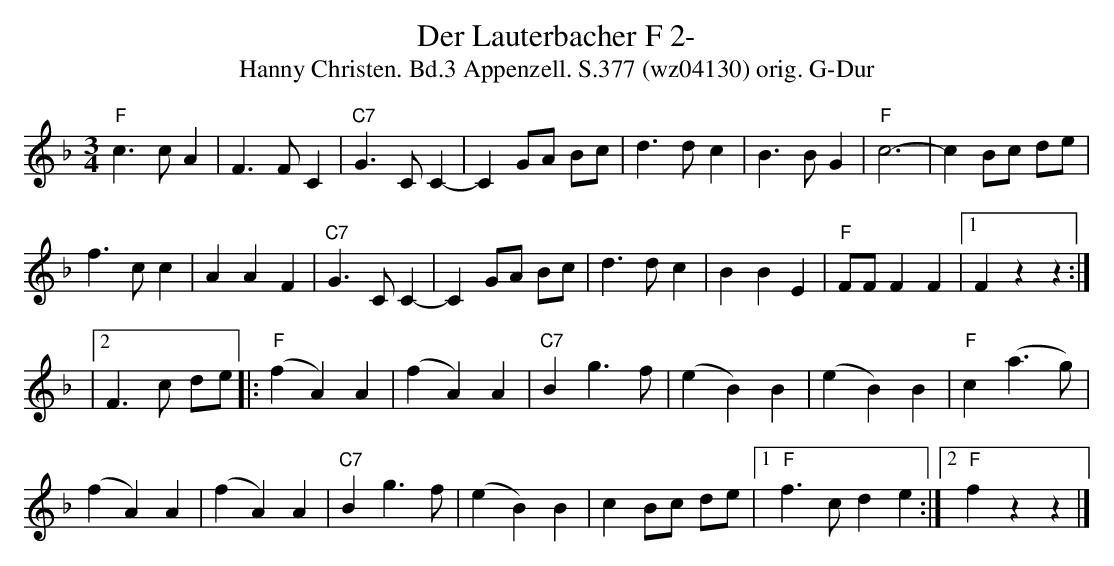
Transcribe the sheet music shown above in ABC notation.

X:1
T:Der Lauterbacher F 2-
T:Hanny Christen. Bd.3 Appenzell. S.377 (wz04130) orig. G-Dur
M:3/4
L:1/4
K:Fmaj
"F"c>c A | F>F C | "C7"G>C C- | C G/2A/2 B/2c/2 | d>d c | B>B G | "F"c3- | c B/2c/2 d/2e/2 |
f>c c | A A F | "C7"G>C C- | C G/2A/2 B/2c/2 | d>d c | B B E | "F"F/2F/2 F F |1 F z z :|
|2 F>c d/2e/2 |: ("F"fA) A | (fA) A | "C7"B g>f | (eB) B | (eB) B | "F"c (a>g) |
(fA) A | (fA) A | "C7"B g>f | (eB) B | c B/2c/2 d/2e/2 |1 "F"f>c de :|2 "F"f z z |]
